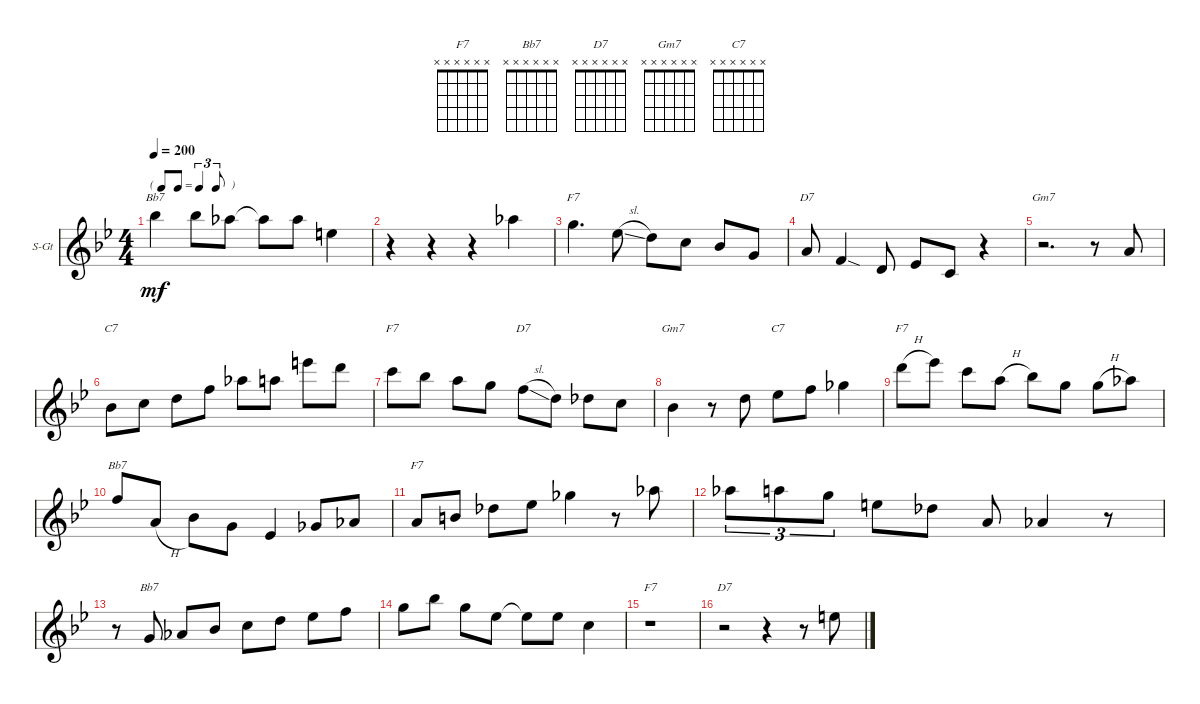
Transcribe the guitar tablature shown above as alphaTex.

\defaultSystemsLayout 4
\bracketExtendMode groupsimilarinstruments
\firstSystemTrackNameOrientation horizontal
\otherSystemsTrackNameOrientation horizontal
\track ("Steel Guitar" "S-Gt") {instrument acousticguitarsteel}
\staff {score}
\tuning (E4 B3 G3 D3 A2 E2)
\chord ("F7" x x x x x x)
\chord ("Bb7" x x x x x x)
\chord ("D7" x x x x x x)
\chord ("Gm7" x x x x x x)
\chord ("C7" x x x x x x)
\ts (4 4)
\tf triplet8th
\tempo 200
\clef g2
\ks bb
6.1.4{ch "Bb7" dy mf} 6.1.8 9.2.8 9.2{t}.8 9.2.8 9.3.4 |
r.4 r.4 r.4 9.2.4 |
8.2.4{d ch "F7"} 8.3{sl}.8 7.3.8 5.3.8 8.4.8 5.4.8 |
7.4.8{ch "D7"} 8.5{sod}.4 5.5.8 6.5.8 8.6.8 r.4 |
r.2{d ch "Gm7"} r.8 2.3.8 |
3.3.8{ch "C7"} 5.3.8 3.2.8 6.2.8 4.1.8 5.1.8 12.1.8 10.1.8 |
8.1.8{ch "F7"} 11.2.8 10.2.8 8.2.8 10.3{sl}.8{ch "D7"} 7.3.8 6.3.8 5.3.8 |
3.3.4{ch "Gm7"} r.8 3.2.8 4.2.8{ch "C7"} 6.2.8 7.2.4 |
10.1{h}.8{ch "F7"} 11.1.8 13.2.8 10.2{h}.8 11.2.8 12.3.8 12.3{h}.8 13.3.8 |
15.4.8{ch "Bb7"} 12.5{h}.8 13.5.8{beam invert} 10.5.8 11.6.4 9.5.8 6.4.8 |
7.4.8{ch "F7"} 9.4.8 6.3.8 8.3.8 7.2.4 r.8 9.2.8 |
9.2.8{tu (3 2)} 10.2.8{tu (3 2)} 8.2.8{tu (3 2)} 9.3.8 6.3.8 7.4.8 6.4.4 r.8 |
r.8 5.4.8{ch "Bb7"} 6.4.8 8.4.8 5.3.8 7.3.8 8.3.8 6.2.8 |
8.2.8 11.2.8 8.2.8 8.3.8 8.3{t}.8 8.3.8 5.3.4 |
r.1{ch "F7"} |
r.2{ch "D7"} r.4 r.8 5.2.8
